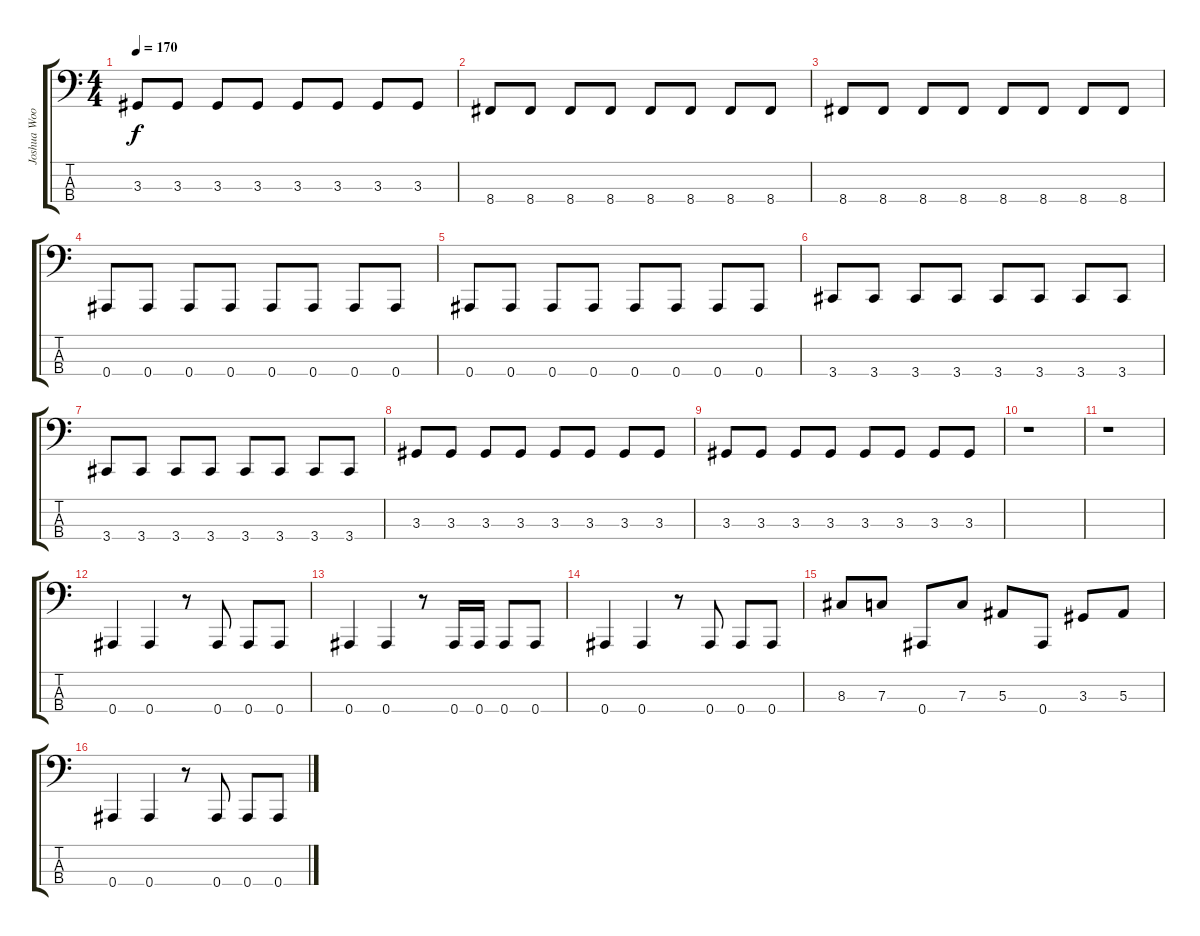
\track ("Joshua Woodard - Bass" "Joshua Woo") {instrument electricbassfinger}
\staff {score tabs}
\tuning (Eb2 Bb1 F1 Bb0) {hide}
\ts (4 4)
\tempo 170
\clef f4
\ks c
3.3.8{dy f} 3.3.8 3.3.8 3.3.8 3.3.8 3.3.8 3.3.8 3.3.8 |
8.4.8 8.4.8 8.4.8 8.4.8 8.4.8 8.4.8 8.4.8 8.4.8 |
8.4.8 8.4.8 8.4.8 8.4.8 8.4.8 8.4.8 8.4.8 8.4.8 |
0.4.8 0.4.8 0.4.8 0.4.8 0.4.8 0.4.8 0.4.8 0.4.8 |
0.4.8 0.4.8 0.4.8 0.4.8 0.4.8 0.4.8 0.4.8 0.4.8 |
3.4.8 3.4.8 3.4.8 3.4.8 3.4.8 3.4.8 3.4.8 3.4.8 |
3.4.8 3.4.8 3.4.8 3.4.8 3.4.8 3.4.8 3.4.8 3.4.8 |
3.3.8 3.3.8 3.3.8 3.3.8 3.3.8 3.3.8 3.3.8 3.3.8 |
3.3.8 3.3.8 3.3.8 3.3.8 3.3.8 3.3.8 3.3.8 3.3.8 |
r.1 |
r.1 |
0.4.4 0.4.4 r.8 0.4.8 0.4.8 0.4.8 |
0.4.4 0.4.4 r.8 0.4.16 0.4.16 0.4.8 0.4.8 |
0.4.4 0.4.4 r.8 0.4.8 0.4.8 0.4.8 |
8.3.8 7.3.8 0.4.8 7.3.8 5.3.8 0.4.8 3.3.8 5.3.8 |
0.4.4 0.4.4 r.8 0.4.8 0.4.8 0.4.8
